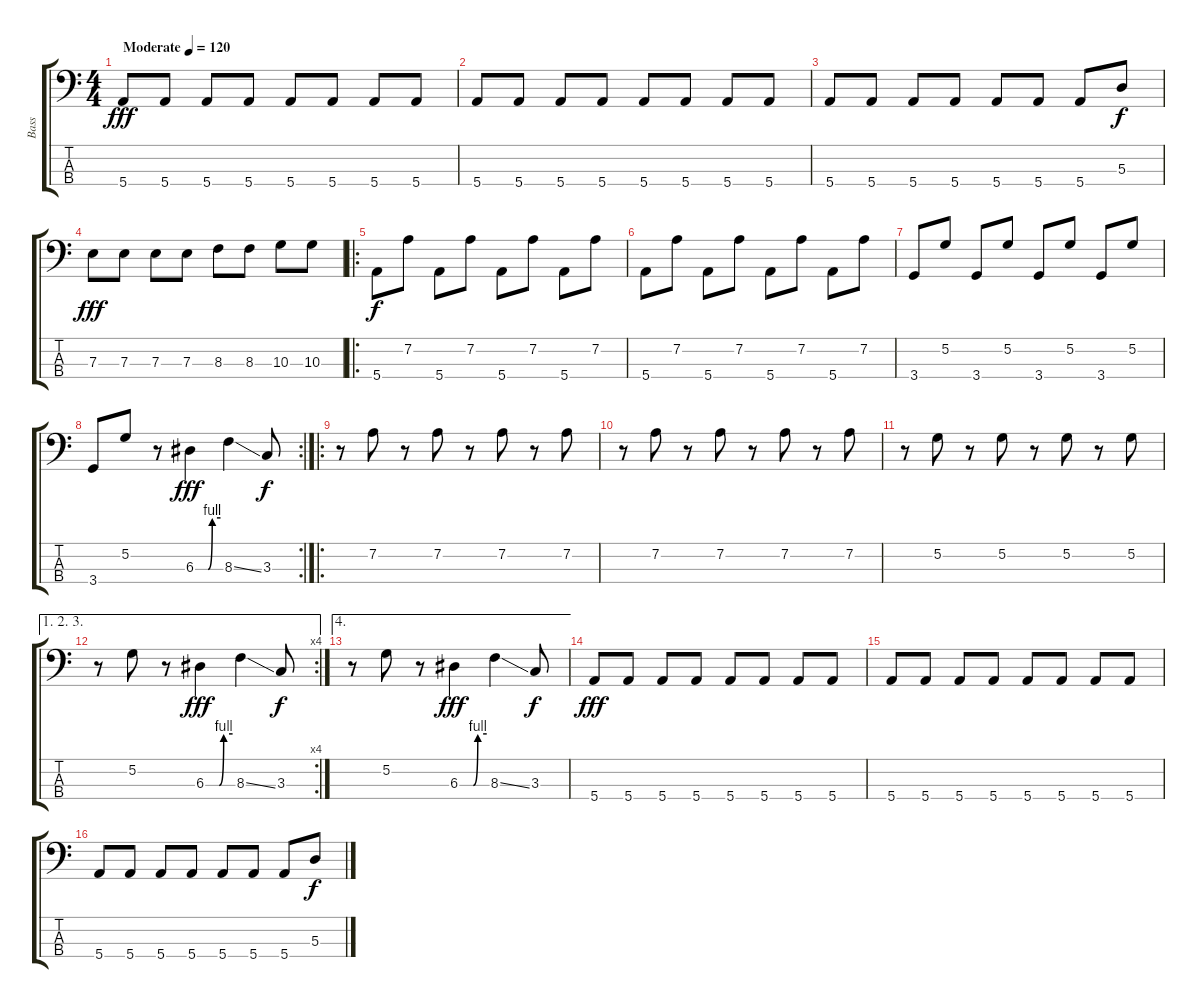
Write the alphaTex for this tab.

\track ("Bass" "Bass") {instrument electricbasspick}
\staff {score tabs}
\tuning (G2 D2 A1 E1) {hide}
\ts (4 4)
\tempo (120 "Moderate")
\clef f4
\ks c
5.4.8{dy fff instrument electricbasspick} 5.4.8 5.4.8 5.4.8 5.4.8 5.4.8 5.4.8 5.4.8 |
5.4.8 5.4.8 5.4.8 5.4.8 5.4.8 5.4.8 5.4.8 5.4.8 |
5.4.8 5.4.8 5.4.8 5.4.8 5.4.8 5.4.8 5.4.8 5.3.8{dy f} |
7.3.8{dy fff} 7.3.8 7.3.8 7.3.8 8.3.8 8.3.8 10.3.8 10.3.8 |
\ro
5.4.8{dy f} 7.2.8 5.4.8 7.2.8 5.4.8 7.2.8 5.4.8 7.2.8 |
5.4.8 7.2.8 5.4.8 7.2.8 5.4.8 7.2.8 5.4.8 7.2.8 |
3.4.8 5.2.8 3.4.8 5.2.8 3.4.8 5.2.8 3.4.8 5.2.8 |
\rc 2
3.4.8 5.2.8 r.8 6.3{be (custom 0 0 30 0 40 4 60 4)}.4{dy fff} 8.3{ss}.4 3.3.8{dy f} |
\ro
r.8 7.2.8 r.8 7.2.8 r.8 7.2.8 r.8 7.2.8 |
r.8 7.2.8 r.8 7.2.8 r.8 7.2.8 r.8 7.2.8 |
r.8 5.2.8 r.8 5.2.8 r.8 5.2.8 r.8 5.2.8 |
\ae (1 2 3)
\rc 4
r.8 5.2.8 r.8 6.3{be (custom 0 0 30 0 40 4 60 4)}.4{dy fff} 8.3{ss}.4 3.3.8{dy f} |
\ae 4
r.8 5.2.8 r.8 6.3{be (custom 0 0 30 0 40 4 60 4)}.4{dy fff} 8.3{ss}.4 3.3.8{dy f} |
5.4.8{dy fff} 5.4.8 5.4.8 5.4.8 5.4.8 5.4.8 5.4.8 5.4.8 |
5.4.8 5.4.8 5.4.8 5.4.8 5.4.8 5.4.8 5.4.8 5.4.8 |
5.4.8 5.4.8 5.4.8 5.4.8 5.4.8 5.4.8 5.4.8 5.3.8{dy f}
